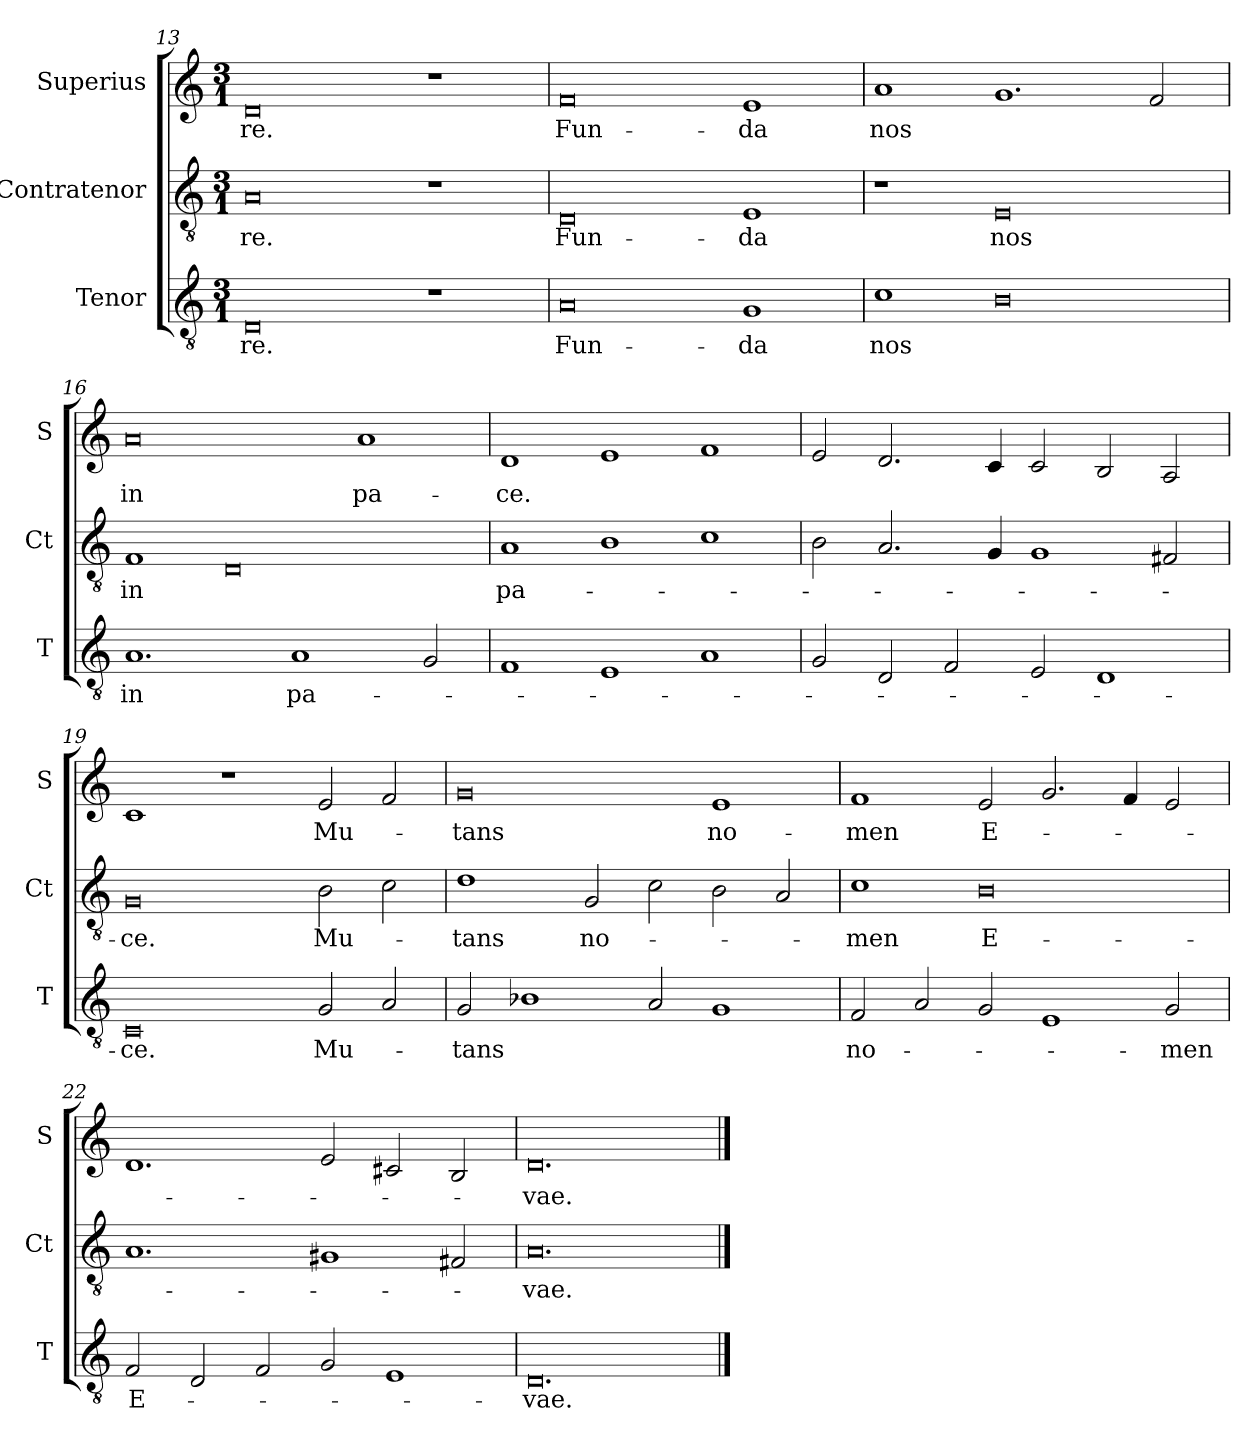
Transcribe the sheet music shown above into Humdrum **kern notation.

**kern	**text	**kern	**text	**kern	**text
*part3	*part3	*part2	*part2	*part1	*part1
*staff3	*staff3	*staff2	*staff2	*staff1	*staff1
*I"Tenor	*	*I"Contratenor	*	*I"Superius	*
*I'T	*	*I'Ct	*	*I'S	*
*clefGv2	*	*clefGv2	*	*clefG2	*
*k[]	*	*k[]	*	*k[]	*
*M3/1	*	*M3/1	*	*M3/1	*
=13	=13	=13	=13	=13	=13
0D	-re.	0A	-re.	0d	-re.
1r	.	1r	.	1r	.
=14	=14	=14	=14	=14	=14
0A	Fun-	0D	Fun-	0f	Fun-
1G	-da	1E	-da	1e	-da
=15	=15	=15	=15	=15	=15
1c	nos	1r	.	1a	nos
0B	.	0E	nos	1.g	.
.	.	.	.	2f/	.
=16	=16	=16	=16	=16	=16
1.A	in	1F	in	0a	in
.	.	0D	.	.	.
1A	pa-	.	.	.	.
.	.	.	.	1a	pa-
2G/	.	.	.	.	.
=17	=17	=17	=17	=17	=17
1F	.	1A	pa-	1d	-ce.
1E	.	1B	.	1e	.
1A	.	1c	.	1f	.
=18	=18	=18	=18	=18	=18
2G/	.	2B\	.	2e/	.
2D/	.	2.A/	.	2.d/	.
2F/	.	.	.	.	.
.	.	4G/	.	4c/	.
2E/	.	1G	.	2c/	.
1D	.	.	.	2B/	.
.	.	2F#X/	.	2A/	.
=19	=19	=19	=19	=19	=19
0C	-ce.	0G	-ce.	1c	.
.	.	.	.	1r	.
2G/	Mu-	2B\	Mu-	2e/	Mu-
2A/	.	2c\	.	2f/	.
=20	=20	=20	=20	=20	=20
2G/	-tans	1d	-tans	0g	-tans
1B-X	.	.	.	.	.
.	.	2G/	no-	.	.
2A/	.	2c\	.	.	.
1G	.	2B\	.	1e	no-
.	.	2A/	.	.	.
=21	=21	=21	=21	=21	=21
2F/	no-	1c	-men	1f	-men
2A/	.	.	.	.	.
2G/	.	0B	E-	2e/	E-
1E	.	.	.	2.g/	.
.	.	.	.	4f/	.
2G/	-men	.	.	2e/	.
=22	=22	=22	=22	=22	=22
2F/	E-	1.A	.	1.d	.
2D/	.	.	.	.	.
2F/	.	.	.	.	.
2G/	.	1G#X	.	2e/	.
1E	.	.	.	2c#X/	.
.	.	2F#X/	.	2B/	.
=23	=23	=23	=23	=23	=23
0.D	-vae.	0.A	-vae.	0.d	-vae.
==	==	==	==	==	==
*-	*-	*-	*-	*-	*-
